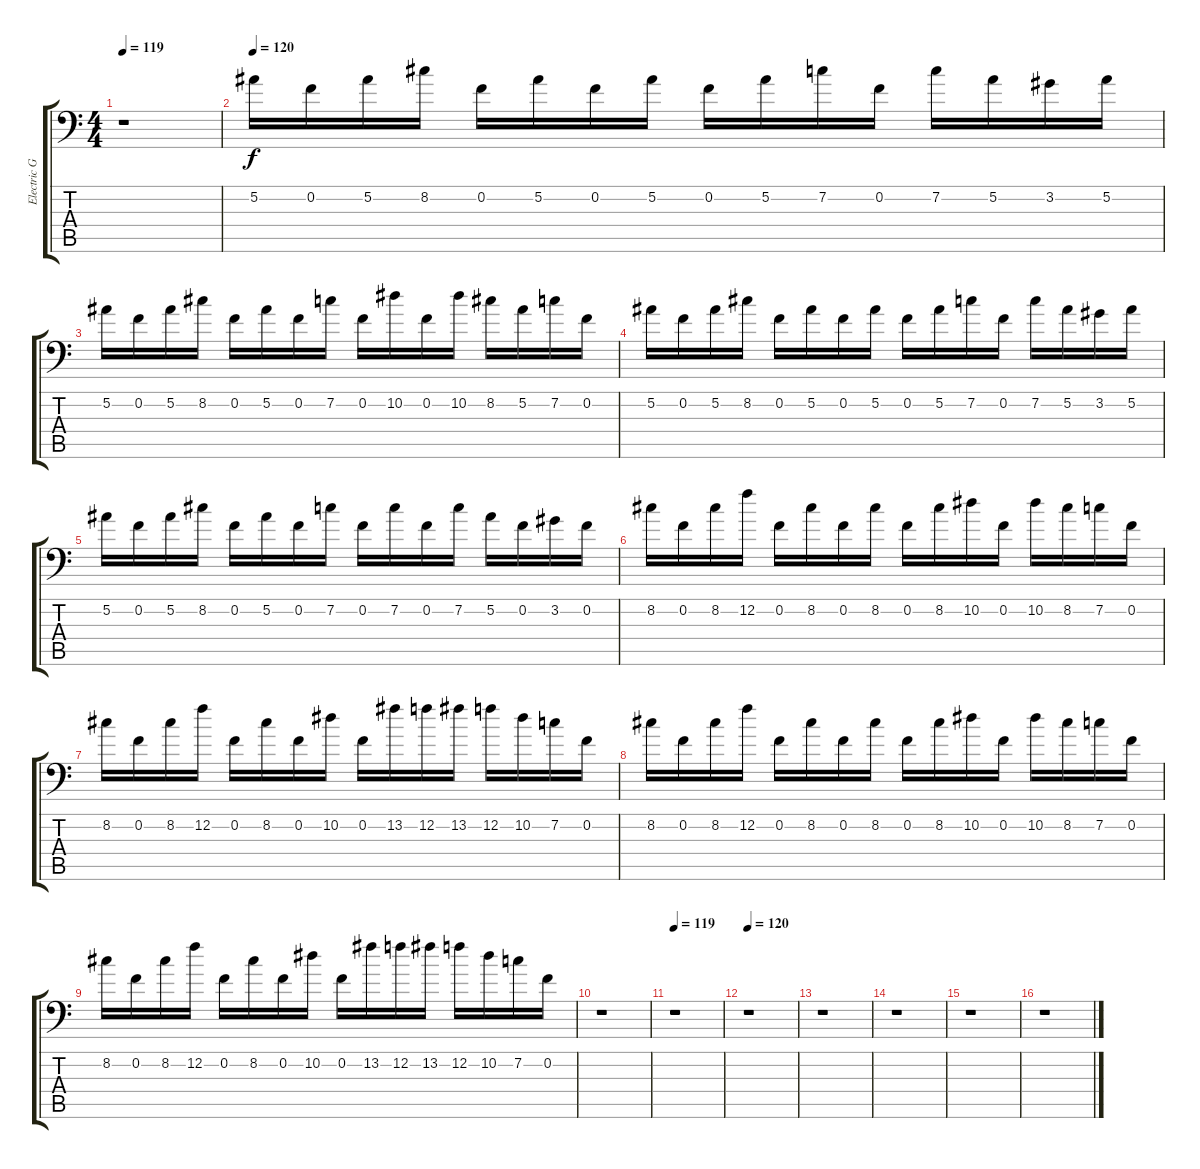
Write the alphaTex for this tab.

\track ("Electric Guitar 2" "Electric G") {instrument distortionguitar}
\staff {score tabs}
\tuning (Bb3 F3 Db3 Ab2 Eb2 Bb1) {hide}
\ts (4 4)
\tempo 119
\clef f4
\ks c
r.1{dy f} |
\tempo 120
5.2.16 0.2.16 5.2.16 8.2.16 0.2.16 5.2.16 0.2.16 5.2.16 0.2.16 5.2.16 7.2.16 0.2.16 7.2.16 5.2.16 3.2.16 5.2.16 |
5.2.16 0.2.16 5.2.16 8.2.16 0.2.16 5.2.16 0.2.16 7.2.16 0.2.16 10.2.16 0.2.16 10.2.16 8.2.16 5.2.16 7.2.16 0.2.16 |
5.2.16 0.2.16 5.2.16 8.2.16 0.2.16 5.2.16 0.2.16 5.2.16 0.2.16 5.2.16 7.2.16 0.2.16 7.2.16 5.2.16 3.2.16 5.2.16 |
5.2.16 0.2.16 5.2.16 8.2.16 0.2.16 5.2.16 0.2.16 7.2.16 0.2.16 7.2.16 0.2.16 7.2.16 5.2.16 0.2.16 3.2.16 0.2.16 |
8.2.16 0.2.16 8.2.16 12.2.16 0.2.16 8.2.16 0.2.16 8.2.16 0.2.16 8.2.16 10.2.16 0.2.16 10.2.16 8.2.16 7.2.16 0.2.16 |
8.2.16 0.2.16 8.2.16 12.2.16 0.2.16 8.2.16 0.2.16 10.2.16 0.2.16 13.2.16 12.2.16 13.2.16 12.2.16 10.2.16 7.2.16 0.2.16 |
8.2.16 0.2.16 8.2.16 12.2.16 0.2.16 8.2.16 0.2.16 8.2.16 0.2.16 8.2.16 10.2.16 0.2.16 10.2.16 8.2.16 7.2.16 0.2.16 |
8.2.16 0.2.16 8.2.16 12.2.16 0.2.16 8.2.16 0.2.16 10.2.16 0.2.16 13.2.16 12.2.16 13.2.16 12.2.16 10.2.16 7.2.16 0.2.16 |
r.1 |
\tempo 119
r.1 |
\tempo 120
r.1 |
r.1 |
r.1 |
r.1 |
r.1
